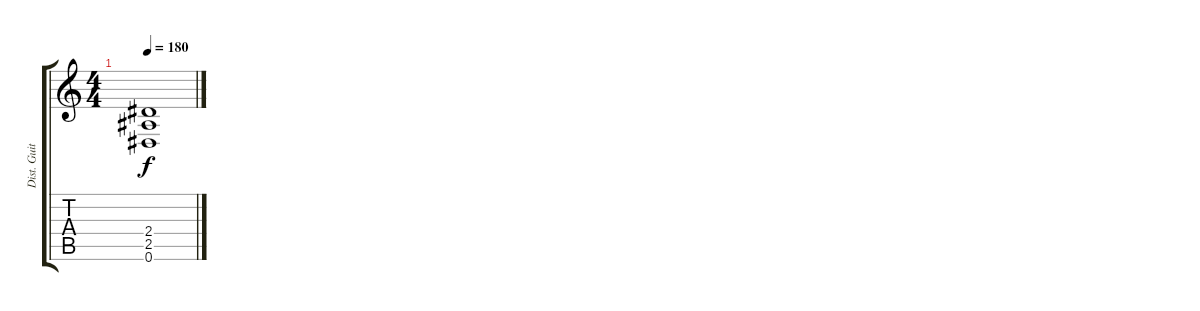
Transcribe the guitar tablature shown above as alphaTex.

\track ("Dist. Guitar 2" "Dist. Guit") {instrument distortionguitar}
\staff {score tabs}
\tuning (Eb4 Bb3 Gb3 Db3 Ab2 Eb2) {hide}
\ts (4 4)
\tempo 180
\clef g2
\ks c
(2.4{t} 2.5{t} 0.6{t}).1{dy f}
